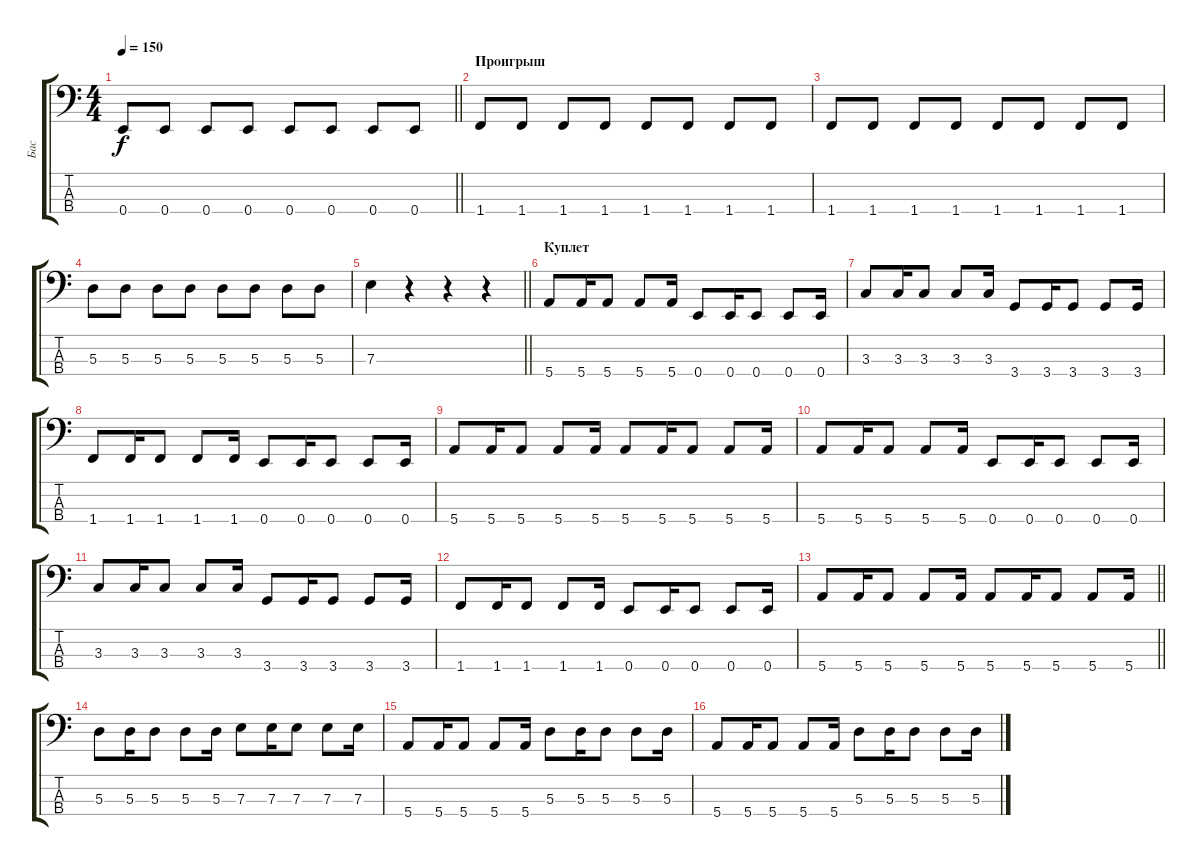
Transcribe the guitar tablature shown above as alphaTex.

\track ("Бас" "Бас") {instrument electricbassfinger}
\staff {score tabs}
\tuning (G2 D2 A1 E1) {hide}
\ts (4 4)
\tempo 150
\clef f4
\barLineRight lightlight
\ks c
0.4.8{dy f} 0.4.8 0.4.8 0.4.8 0.4.8 0.4.8 0.4.8 0.4.8 |
\section ("" "Проигрыш")
1.4.8 1.4.8 1.4.8 1.4.8 1.4.8 1.4.8 1.4.8 1.4.8 |
1.4.8 1.4.8 1.4.8 1.4.8 1.4.8 1.4.8 1.4.8 1.4.8 |
5.3.8 5.3.8 5.3.8 5.3.8 5.3.8 5.3.8 5.3.8 5.3.8 |
\barLineRight lightlight
7.3.4 r.4 r.4 r.4 |
\section ("" "Куплет")
5.4.8 5.4.16 5.4.8 5.4.8 5.4.16 0.4.8 0.4.16 0.4.8 0.4.8 0.4.16 |
3.3.8 3.3.16 3.3.8 3.3.8 3.3.16 3.4.8 3.4.16 3.4.8 3.4.8 3.4.16 |
1.4.8 1.4.16 1.4.8 1.4.8 1.4.16 0.4.8 0.4.16 0.4.8 0.4.8 0.4.16 |
5.4.8 5.4.16 5.4.8 5.4.8 5.4.16 5.4.8 5.4.16 5.4.8 5.4.8 5.4.16 |
5.4.8 5.4.16 5.4.8 5.4.8 5.4.16 0.4.8 0.4.16 0.4.8 0.4.8 0.4.16 |
3.3.8 3.3.16 3.3.8 3.3.8 3.3.16 3.4.8 3.4.16 3.4.8 3.4.8 3.4.16 |
1.4.8 1.4.16 1.4.8 1.4.8 1.4.16 0.4.8 0.4.16 0.4.8 0.4.8 0.4.16 |
\barLineRight lightlight
5.4.8 5.4.16 5.4.8 5.4.8 5.4.16 5.4.8 5.4.16 5.4.8 5.4.8 5.4.16 |
\section ("" " ")
5.3.8 5.3.16 5.3.8 5.3.8 5.3.16 7.3.8 7.3.16 7.3.8 7.3.8 7.3.16 |
5.4.8 5.4.16 5.4.8 5.4.8 5.4.16 5.3.8 5.3.16 5.3.8 5.3.8 5.3.16 |
5.4.8 5.4.16 5.4.8 5.4.8 5.4.16 5.3.8 5.3.16 5.3.8 5.3.8 5.3.16
